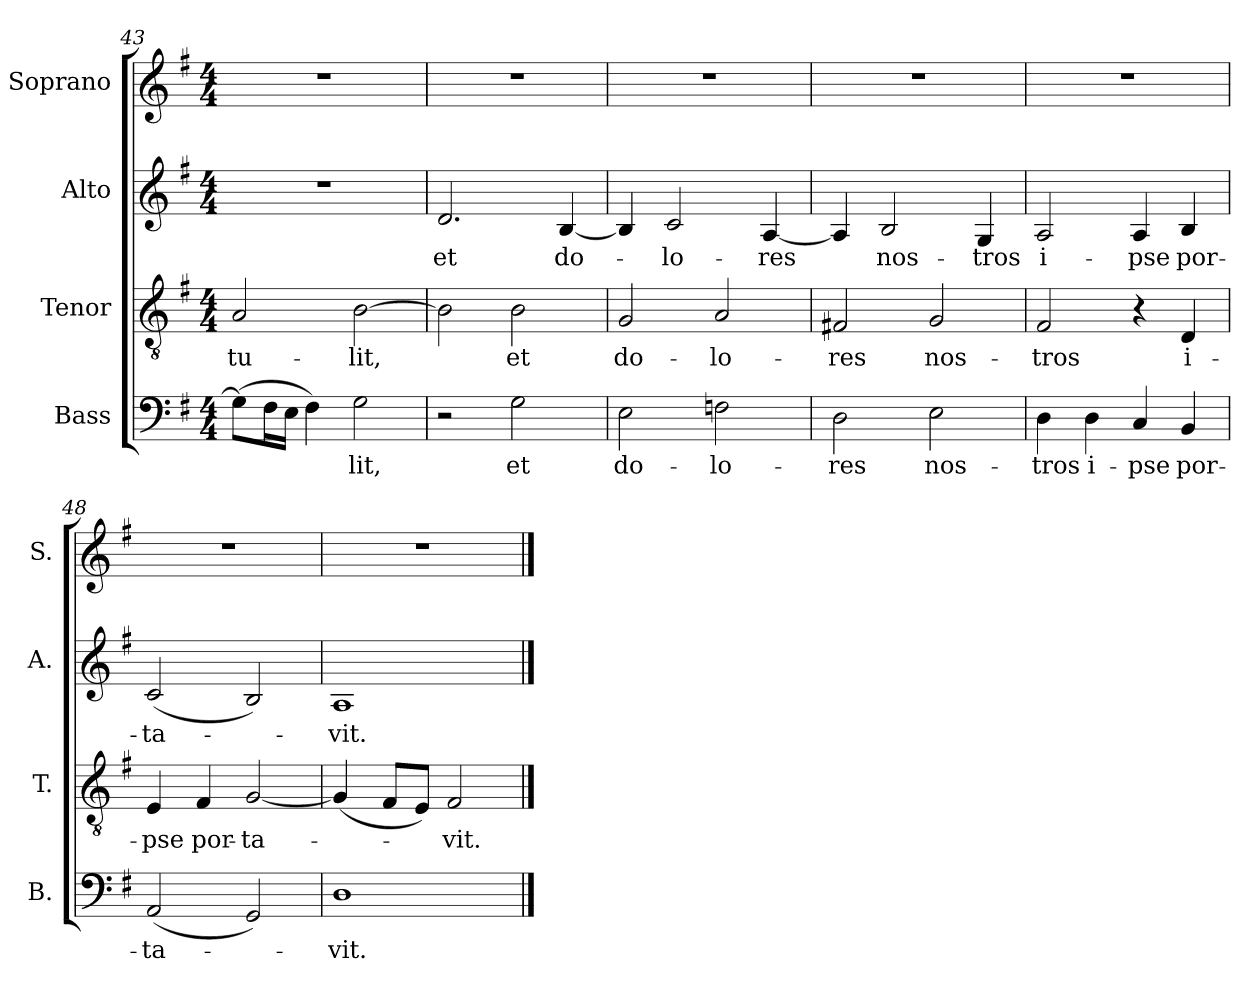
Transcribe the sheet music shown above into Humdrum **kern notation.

**kern	**text	**kern	**text	**kern	**text	**kern
*part4	*part4	*part3	*part3	*part2	*part2	*part1
*staff4	*staff4	*staff3	*staff3	*staff2	*staff2	*staff1
*I"Bass	*	*I"Tenor	*	*I"Alto	*	*I"Soprano
*I'B.	*	*I'T.	*	*I'A.	*	*I'S.
!!LO:LB:g=z
*clefF4	*	*clefGv2	*	*clefG2	*	*clefG2
*	*	*ITrd7c12	*	*	*	*
*k[f#]	*	*k[f#]	*	*k[f#]	*	*k[f#]
*G:	*	*G:	*	*G:	*	*G:
*M4/4	*	*M4/4	*	*M4/4	*	*M4/4
=43	=43	=43	=43	=43	=43	=43
!	!	!	!LO:LY:b:color=#000000	!	!	!
(8Gi\L]	.	2AAi/	tu-	1r	.	1r
16F#i\L	.	.	.	.	.	.
16Ei\JJ	.	.	.	.	.	.
4F#i\)	.	.	.	.	.	.
!	!LO:LY:b:color=#000000	!	!	!	!	!
!	!	!	!LO:LY:b:color=#000000	!	!	!
2Gi\	-lit,	[2BBi\	-lit,	.	.	.
=44	=44	=44	=44	=44	=44	=44
!	!	!	!	!	!LO:LY:b:color=#000000	!
2r	.	2BBi\]	.	2.di/	et	1r
!	!LO:LY:b:color=#000000	!	!	!	!	!
!	!	!	!LO:LY:b:color=#000000	!	!	!
2Gi\	et	2BBi\	et	.	.	.
!	!	!	!	!	!LO:LY:b:color=#000000	!
.	.	.	.	[4Bi/	do-	.
=45	=45	=45	=45	=45	=45	=45
!	!LO:LY:b:color=#000000	!	!	!	!	!
!	!	!	!LO:LY:b:color=#000000	!	!	!
2Ei\	do-	2GGi/	do-	4Bi/]	.	1r
!	!	!	!	!	!LO:LY:b:color=#000000	!
.	.	.	.	2ci/	-lo-	.
!	!LO:LY:b:color=#000000	!	!	!	!	!
!	!	!	!LO:LY:b:color=#000000	!	!	!
2Fni\	-lo-	2AAi/	-lo-	.	.	.
!	!	!	!	!	!LO:LY:b:color=#000000	!
.	.	.	.	[4Ai/	-res	.
=46	=46	=46	=46	=46	=46	=46
!	!LO:LY:b:color=#000000	!	!	!	!	!
!	!	!	!LO:LY:b:color=#000000	!	!	!
2Di\	-res	2FF#Xi/	-res	4Ai/]	.	1r
!	!	!	!	!	!LO:LY:b:color=#000000	!
.	.	.	.	2Bi/	nos-	.
!	!LO:LY:b:color=#000000	!	!	!	!	!
!	!	!	!LO:LY:b:color=#000000	!	!	!
2Ei\	nos-	2GGi/	nos-	.	.	.
!	!	!	!	!	!LO:LY:b:color=#000000	!
.	.	.	.	4Gi/	-tros	.
=47	=47	=47	=47	=47	=47	=47
!	!LO:LY:b:color=#000000	!	!	!	!	!
!	!	!	!LO:LY:b:color=#000000	!	!	!
!	!	!	!	!	!LO:LY:b:color=#000000	!
4Di\	-tros	2FF#i/	-tros	2Ai/	i-	1r
!	!LO:LY:b:color=#000000	!	!	!	!	!
4Di\	i-	.	.	.	.	.
!	!LO:LY:b:color=#000000	!	!	!	!	!
!	!	!	!	!	!LO:LY:b:color=#000000	!
4Ci/	-pse	4r	.	4Ai/	-pse	.
!	!LO:LY:b:color=#000000	!	!	!	!	!
!	!	!	!LO:LY:b:color=#000000	!	!	!
!	!	!	!	!	!LO:LY:b:color=#000000	!
4BBi/	por-	4DDi/	i-	4Bi/	por-	.
=48	=48	=48	=48	=48	=48	=48
!	!LO:LY:b:color=#000000	!	!	!	!	!
!	!	!	!LO:LY:b:color=#000000	!	!	!
!	!	!	!	!	!LO:LY:b:color=#000000	!
(2AAi/	-ta-	4EEi/	-pse	(2ci/	-ta-	1r
!	!	!	!LO:LY:b:color=#000000	!	!	!
.	.	4FF#i/	por-	.	.	.
!	!	!	!LO:LY:b:color=#000000	!	!	!
2GGi/)	.	[2GGi/	-ta-	2Bi/)	.	.
=49	=49	=49	=49	=49	=49	=49
!	!LO:LY:b:color=#000000	!	!	!	!	!
!	!	!	!	!	!LO:LY:b:color=#000000	!
1Di	-vit.	(4GGi/]	.	1Ai	-vit.	1r
.	.	8FF#i/L	.	.	.	.
.	.	8EEi/J)	.	.	.	.
!	!	!	!LO:LY:b:color=#000000	!	!	!
.	.	2FF#i/	-vit.	.	.	.
==	==	==	==	==	==	==
*-	*-	*-	*-	*-	*-	*-
